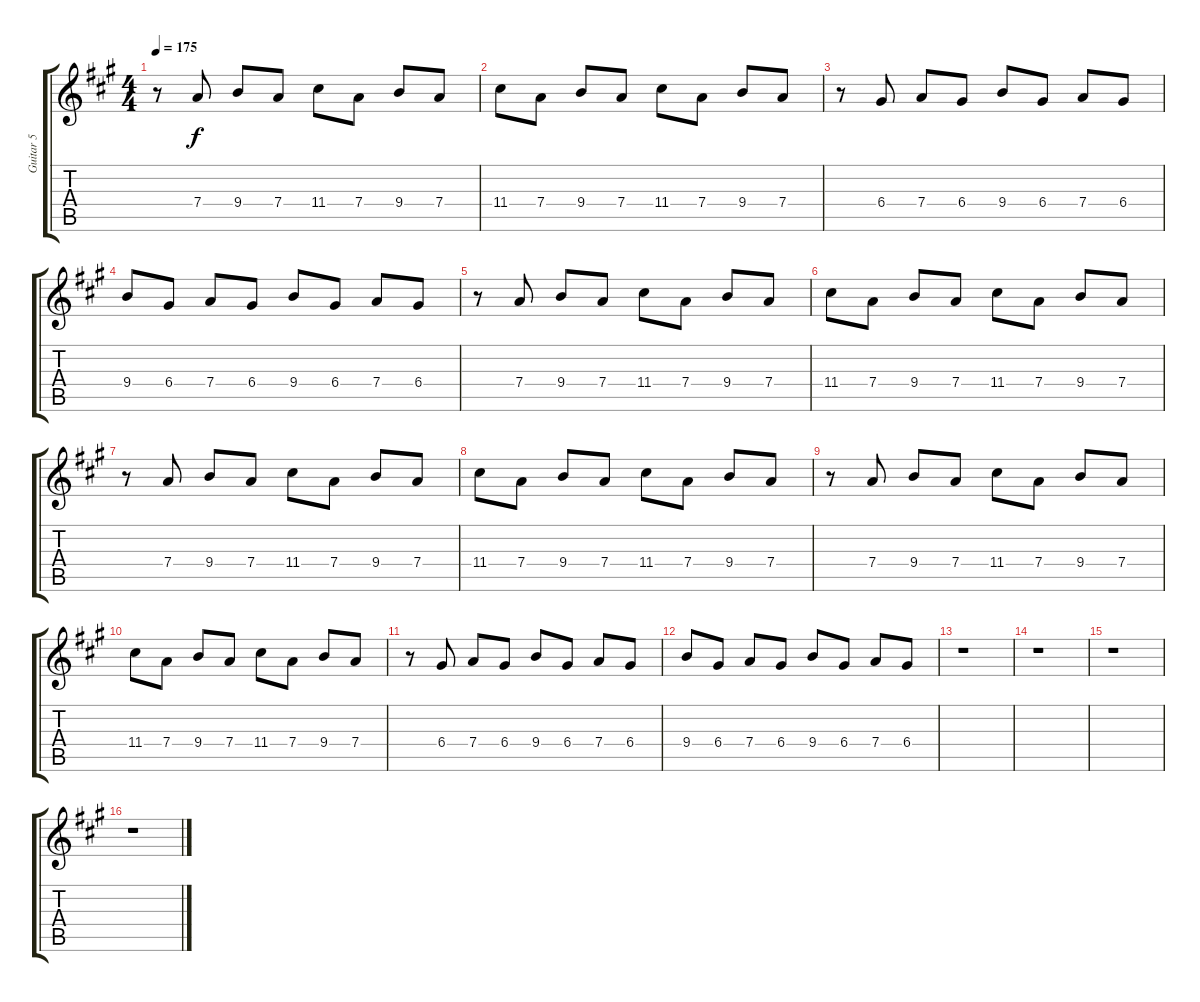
\track ("Guitar 5" "Guitar 5") {instrument distortionguitar}
\staff {score tabs}
\tuning (E4 B3 G3 D3 A2 D2) {hide}
\ts (4 4)
\tempo 175
\clef g2
\ks f#minor
r.8{dy f} 7.4.8 9.4.8 7.4.8 11.4.8 7.4.8 9.4.8 7.4.8 |
11.4.8 7.4.8 9.4.8 7.4.8 11.4.8 7.4.8 9.4.8 7.4.8 |
r.8 6.4.8 7.4.8 6.4.8 9.4.8 6.4.8 7.4.8 6.4.8 |
9.4.8 6.4.8 7.4.8 6.4.8 9.4.8 6.4.8 7.4.8 6.4.8 |
r.8{instrument distortionguitar} 7.4.8 9.4.8 7.4.8 11.4.8 7.4.8 9.4.8 7.4.8 |
11.4.8 7.4.8 9.4.8 7.4.8 11.4.8 7.4.8 9.4.8 7.4.8 |
r.8 7.4.8 9.4.8 7.4.8 11.4.8 7.4.8 9.4.8 7.4.8 |
11.4.8 7.4.8 9.4.8 7.4.8 11.4.8 7.4.8 9.4.8 7.4.8 |
r.8 7.4.8 9.4.8 7.4.8 11.4.8 7.4.8 9.4.8 7.4.8 |
11.4.8 7.4.8 9.4.8 7.4.8 11.4.8 7.4.8 9.4.8 7.4.8 |
r.8 6.4.8 7.4.8 6.4.8 9.4.8 6.4.8 7.4.8 6.4.8 |
9.4.8 6.4.8 7.4.8 6.4.8 9.4.8 6.4.8 7.4.8 6.4.8 |
r.1 |
r.1 |
r.1 |
r.1
